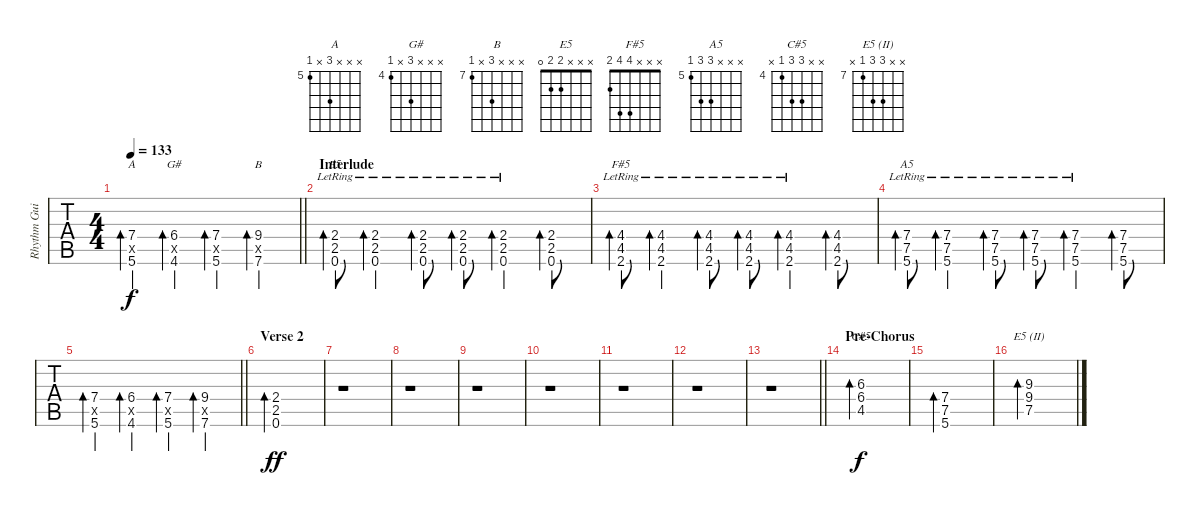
\track ("Rhythm Guitar" "Rhythm Gui") {instrument overdrivenguitar}
\staff {tabs}
\tuning (E4 B3 G3 D3 A2 E2) {hide}
\chord ("A" x x x 7 x 5) {firstfret 5}
\chord ("G#" x x x 6 x 4) {firstfret 4}
\chord ("B" x x x 9 x 7) {firstfret 7}
\chord ("E5" x x x 2 2 0)
\chord ("F#5" x x x 4 4 2)
\chord ("A5" x x x 7 7 5) {firstfret 5}
\chord ("C#5" x x 6 6 4 x) {firstfret 4}
\chord ("E5 (II)" x x 9 9 7 x) {firstfret 7}
\ts (4 4)
\tempo 133
\clef g2
\barLineRight lightlight
\ks c
(7.4 0.5{x} 5.6).4{bd 60 ch "A" dy f} (6.4 0.5{x} 4.6).4{bd 60 ch "G#"} (7.4 0.5{x} 5.6).4{bd 60} (9.4 0.5{x} 7.6).4{bd 60 ch "B"} |
\section ("" "Interlude")
(2.4{lr} 2.5{lr} 0.6{lr}).8{bd 120 ch "E5"} (2.4{lr} 2.5{lr} 0.6{lr}).4{bd 120} (2.4{lr} 2.5{lr} 0.6{lr}).8{bd 120} (2.4{lr} 2.5{lr} 0.6{lr}).8{bd 120} (2.4{lr} 2.5{lr} 0.6{lr}).4{bd 120} (2.4 2.5 0.6).8{bd 120} |
(4.4{lr} 4.5{lr} 2.6{lr}).8{bd 120 ch "F#5"} (4.4{lr} 4.5{lr} 2.6{lr}).4{bd 120} (4.4{lr} 4.5{lr} 2.6{lr}).8{bd 120} (4.4{lr} 4.5{lr} 2.6{lr}).8{bd 120} (4.4{lr} 4.5{lr} 2.6{lr}).4{bd 120} (4.4 4.5 2.6).8{bd 120} |
(7.4{lr} 7.5{lr} 5.6{lr}).8{bd 120 ch "A5"} (7.4{lr} 7.5{lr} 5.6{lr}).4{bd 120} (7.4{lr} 7.5{lr} 5.6{lr}).8{bd 120} (7.4{lr} 7.5{lr} 5.6{lr}).8{bd 120} (7.4{lr} 7.5{lr} 5.6{lr}).4{bd 120} (7.4 7.5 5.6).8{bd 120} |
\barLineRight lightlight
(7.4 0.5{x} 5.6).4{bd 60} (6.4 0.5{x} 4.6).4{bd 60} (7.4 0.5{x} 5.6).4{bd 60} (9.4 0.5{x} 7.6).4{bd 60} |
\section ("" "Verse 2")
(2.4 2.5 0.6).1{bd 30 dy ff volume 3} |
r.1 |
r.1 |
r.1 |
r.1 |
r.1 |
r.1 |
\barLineRight lightlight
r.1 |
\section ("" "Pre-Chorus")
(6.3 6.4 4.5).1{bd 120 ch "C#5" dy f volume 13} |
(7.4 7.5 5.6).1{bd 120} |
(9.3 9.4 7.5).1{bd 120 ch "E5 (II)"}
